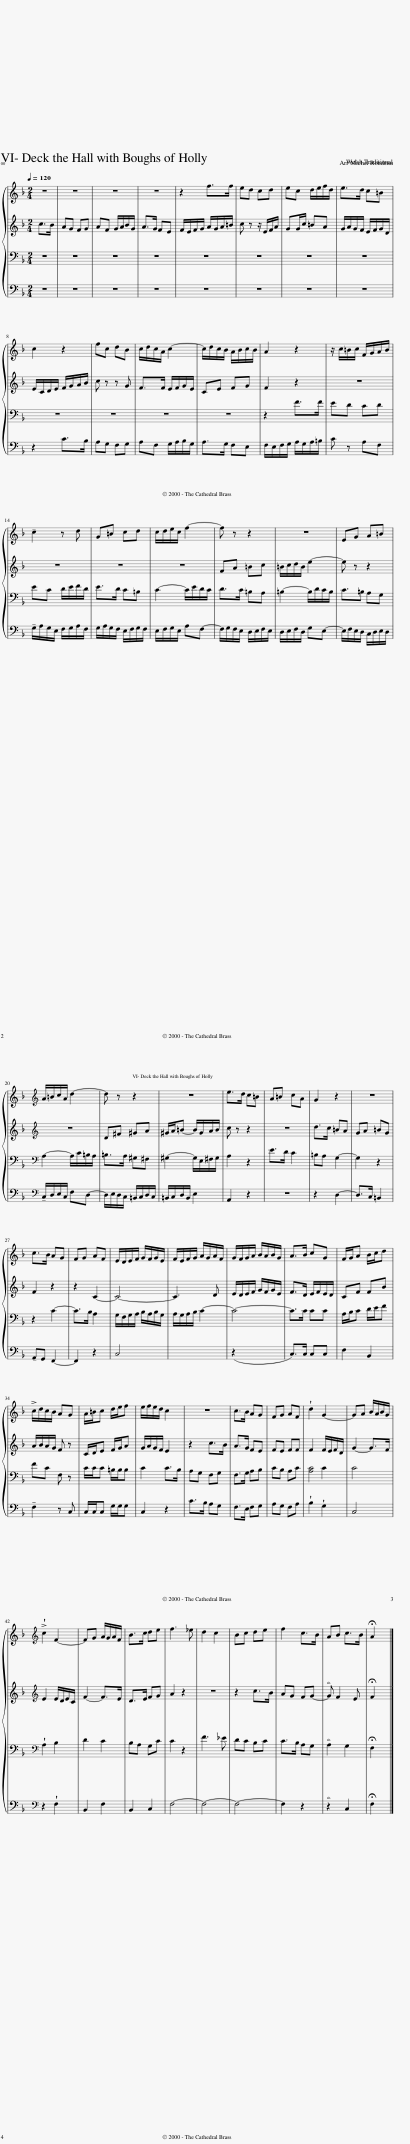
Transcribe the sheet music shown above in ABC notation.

X:1
%%score { 1 | 2 | ( 3 5 ) | 4 }
L:1/8
Q:1/4=120
M:2/4
I:linebreak $
K:F
V:1 treble
V:2 treble
V:3 bass
V:5 bass
V:4 bass
V:1
 z2 | z4 | z4 | z4 | z2 f>f | %5
 ed cd | ec d/e/f/d/ | e>d c=B |$ c2 z2 | fc dB | %10
 c/d/c/A/ c2- | c/d/c/B/ A/B/c/B/ | A2 z2 | z/ c/=B/c/ F/G/A/B/ |$ !tenuto!c2 z d | %15
 G=B cd | c/d/e/c/ f2- | f z z2 | z4 | EG A=B |$ %20
[K:treble] A/=B/c/A/ d2- | d z z2 | z4 | e>d c=B | A=B cA | %25
 G2 z2 | z4 |$ c>B AG | FG AF | E/D/E/F/ G/F/G/E/ | %30
 F/E/F/G/ A/G/A/F/ | G/F/G/A/ B/A/B/G/ | A>B cG | F/G/A B/c/d |$ !>!c/d/c/B/ AG | %35
 A/=B/c d/e/f | e/f/e/d/ c2 | z4 | c>B AG | FG AF | %40
 !wedge!d2 G2- | GA B/A/B/G/ |$[K:treble] !>!!wedge!c2 F2- | FG A/G/A/F/ | B>c de | %45
 f3 _e | d2 c2 | Bc de | f2 c>B | AB c>B | %50
 !fermata!A2 x2 |] %51
V:2
 c>B | AG FG | AF G/A/B/G/ | A>G FE | F/E/F/G/ A/G/A/=B/ | %5
 c z z/ E/F/A/ | GG/c/ =BA | G/A/G/F/ E/F/G/D/ |$ E/C/D/E/ F/G/A/B/ | c z z G | %10
 F>F E/F/G/E/ | CE FG | F2 z2 | z4 |$ z4 | %15
 z4 | z4 | FA =Bc | =B/c/d/B/ e2- | e z z2 |$ %20
[K:treble] z4 | D^F ^GA | ^G/A/=B- B/G/A/B/ | c z z2 | z4 | %25
 d>c =BA | GA =BG |$ F2 z2 | z2 C2- | C4- | %30
 C3 D | E/D/E/F/ G/F/G/E/ | F>D E/F/E/D/ | CF FB |$ A/B/A/G/ F z | %35
 C/D/E F/G/A | G/A/G/F/ E2 | z2 c>B | A>G FE | FE FF | %40
 F2 F/E/F/D/ | G2- G>F |$[K:treble] E2 E/D/E/C/ | F2- F>E | D>E FG | %45
 A2 z2 | z4 | z2 c>B | AG FG- | G F2 E | %50
 !fermata!F2 x2 |] %51
V:3
 z2 | z4 | z4 | z4 | z4 | %5
 z4 | z4 | z4 |$ z4 | z4 | %10
 z4 | z4 | z2 F>F | ED CD |$ EC D/E/F/D/ | %15
 E>D C=B, | C2- C/E/D/C/ | D>C =B,A, | =B,2- B,/D/C/B,/ | C3/2=B, x3/2 |$ %20
[K:bass] A,2- A,/C/=B,/A,/ | =B,>A, ^G,^F, | ^G,2- G,/E,/^F,/G,/ | A,2 z2 | E>D C2 | %25
 =B,A, G,2- | G,2 z2 |$ z2 C2- | C>B, A,2 | G,/F,/G,/A,/ B,/A,/B,/G,/ | %30
 A,/G,/A,/B,/ C2- | C4- | C>C CC | A,/B,/C D/E/F |$ FC F, z | %35
 C/C/C =B,/B,/B, | C2 C>B, | A,G, F,G, | F,>G, A,B, | CB, A,C | %40
 [A,C]4 | C4 |$[K:bass] !wedge!A,2 B,2 | D2 C2 | B,A, G,C | %45
 C2 z2 | F3 _E | DC B,C | C>B, A,G, | A,2 G,2 | %50
 !fermata!F,2 x2 |] %51
V:4
 z2 | z4 | z4 | z4 | z4 | %5
 z4 | z4 | z4 |$ z2 C>B, | A,G, F,G, | %10
 A,F, G,/A,/B,/G,/ | A,>G, F,E, | F,/E,/F,/G,/ A,/G,/A,/=B,/ | C z A,F, |$ !tenuto!G,/A,/G,/E,/ F,/G,/A,/F,/ | %15
 G,/A,/G,/F,/ E,/F,/G,/F,/ | E,/F,/G,/E,/ A,F,- | F,/G,/F,/E,/ D,/E,/F,/E,/ | D,/E,/F,/D,/ G,E,- | E,/F,/E,/D,/ C,/D,/E,/D,/ |$ %20
[K:bass] !tenuto!C,/D,/E,/C,/ F,D,- | D,/E,/D,/C,/ =B,,/C,/D,/C,/ | =B,,/C,/D,/B,,/ E,2 | A,,2 z2 | z4 | %25
 z2 D,2- | D,>C, =B,,2 |$ !tenuto!A,,G,, F,,2- | F,,2 z2 | C,4 | %30
 x4 | (z2 x2 | C,>)C, C,C, | F,2 B,,2 |$ !tenuto!F,2 z C, | %35
 C,/C,/C, G,/G,/G, | C,2 z2 | C>B, A,G, | F,>E, F,G, | A,G, F,A, | %40
 !wedge!B,2 !wedge!G,2 | C,4 |$[K:bass] z2 !wedge!F,2 | B,,2 F,2 | B,,2 C,2 | %45
 F,4- | F,4- | F,4- | F,2 z2 | z2 C,2 | %50
 !fermata!F,2 x2 |] %51
V:5
 x2 | x4 | x4 | x4 | x4 | %5
 x4 | x4 | x4 |$ x4 | x4 | %10
 x4 | x4 | x4 | x4 |$ x4 | %15
 x4 | x4 | x4 | x4 | x2 A,G, |$ %20
[K:bass] x4 | x4 | x4 | x4 | x4 | %25
 x4 | x4 |$ x4 | x4 | x4 | %30
 x4 | x4 | x4 | x4 |$ x4 | %35
 x4 | x4 | x4 | x4 | x4 | %40
 x2 C2 | x4 |$[K:bass] x4 | x4 | x4 | %45
 x4 | x4 | x4 | x4 | x4 | %50
 x4 |] %51
